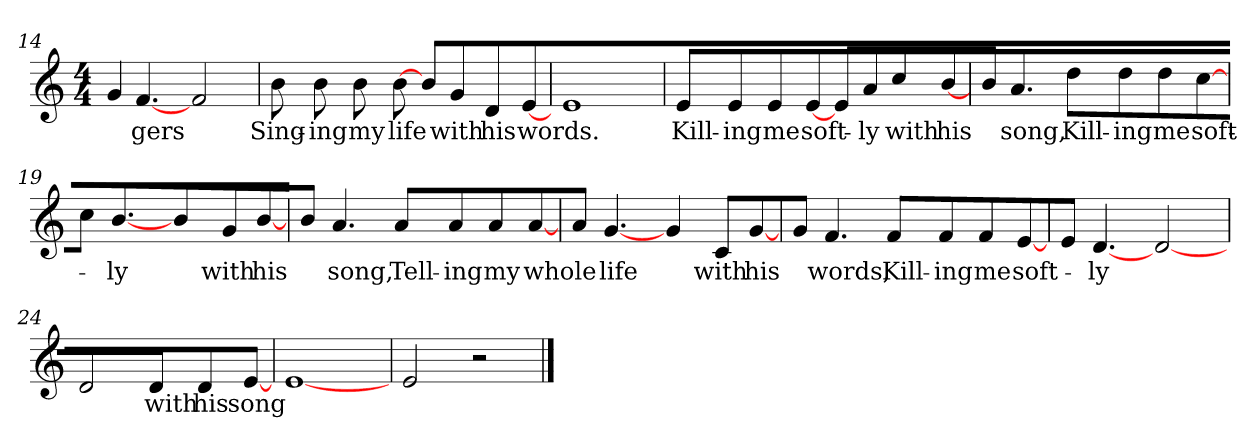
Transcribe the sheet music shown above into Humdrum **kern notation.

**kern	**text
*part1	*part1
*staff1	*staff1
*clefG2	*
*k[]	*
*C:	*
*M4/4	*
=14	=14
8gJ	.
[4.f	-gers
2f	.
=15	=15
8bL	-Sing-
8b	-ing
8b	-my
[8b	-life
8bL	.
8g	-with
8d	-his
[8e	-words.
=16	=16
1e	.
!!LO:LB:g=z
=17	=17
8eL	-Kill-
8e	-ing
8e	-me
[8e	-soft-
8eL	.
8a	-ly
8cc	-with
[8b	-his
=18	=18
8bJ	.
4.a	-song,
8ddL	-Kill-
8dd	-ing
8dd	-me
[8cc	-soft-
=19	=19
8ccJ	.
[4.b	-ly
4b	.
8gL	-with
[8b	-his
=20	=20
8bJ	.
4.a	-song,
8aL	-Tell-
8a	-ing
8a	-my
[8a	-whole
!!LO:LB:g=z
=21	=21
8aJ	.
[4.g	-life
4g	.
8cL	-with
[8g	-his
=22	=22
8gJ	.
4.f	-words,
8fL	-Kill-
8f	-ing
8f	-me
[8e	-soft-
=23	=23
8eJ	.
[4.d	-ly
[2d	.
=24	=24
2d	.
8dJ	-with
4d	-his
[8eJ	-song
!!LO:LB:g=z
=25	=25
[1e	.
=26	=26
2e	.
2r	.
==	==
*-	*-
